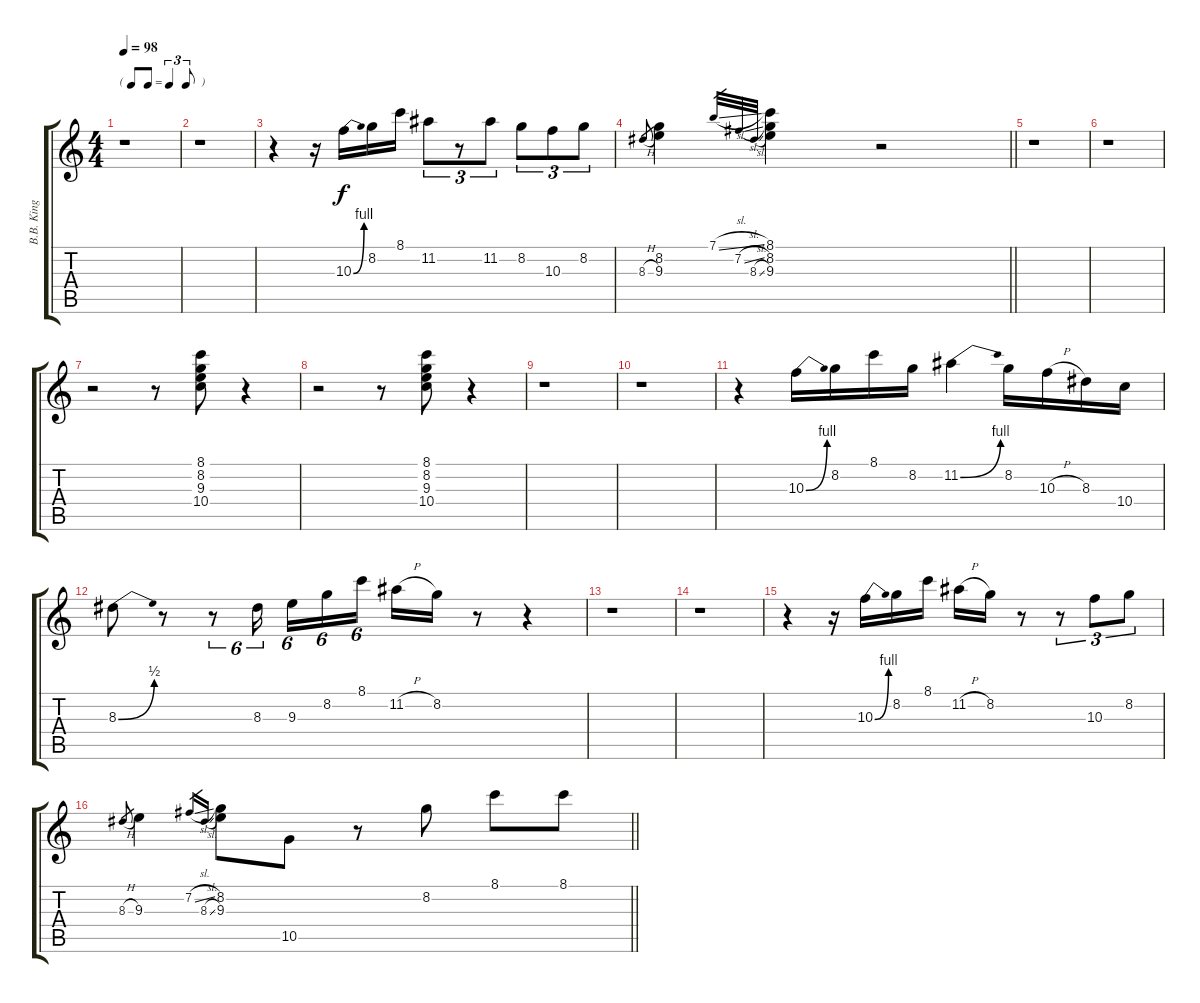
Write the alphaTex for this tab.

\track ("B.B. King - Electric Guitar" "B.B. King ") {instrument overdrivenguitar}
\staff {score tabs}
\tuning (E4 B3 G3 D3 A2 E2) {hide}
\ts (4 4)
\tf triplet8th
\tempo 98
\clef g2
\ks c
r.1{dy f} |
r.1 |
r.4 r.16 10.3{be (bend 0 0 60 4)}.16 8.2.16 8.1.16 11.2.8{tu (3 2)} r.8{tu (3 2)} 11.2.8{tu (3 2)} 8.2.8{tu (3 2)} 10.3.8{tu (3 2)} 8.2.8{tu (3 2)} |
\barLineRight lightlight
8.3{h}.8{gr} (8.2 9.3).4 7.1{sl}.32{gr} 7.2{sl}.32{gr} 8.3{sl}.32{gr} (8.1 8.2 9.3).4 r.2 |
r.1 |
r.1 |
r.2 r.8 (8.1 8.2 9.3 10.4).8 r.4 |
r.2 r.8 (8.1 8.2 9.3 10.4).8 r.4 |
r.1 |
r.1 |
r.4 10.3{be (bend 0 0 60 4)}.16 8.2.16 8.1.16 8.2.16 11.2{be (bend 0 0 60 4)}.4 8.2.16 10.3{h}.16 8.3.16 10.4.16 |
8.3{be (bend 0 0 60 2)}.8 r.8 r.8{tu (6 4)} 8.3.16{tu (6 4) beam splitsecondary} 9.3.16{tu (6 4)} 8.2.16{tu (6 4)} 8.1.16{tu (6 4)} 11.2{h}.16 8.2.16 r.8 r.4 |
r.1 |
r.1 |
r.4 r.16 10.3{be (bend 0 0 60 4)}.16 8.2.16 8.1.16 11.2{h}.16 8.2.16 r.8 r.8{tu (3 2)} 10.3.8{tu (3 2)} 8.2.8{tu (3 2)} |
\barLineRight lightlight
8.3{h}.8{gr} 9.3.4 7.2{sl}.16{gr} 8.3{sl}.16{gr} (8.2 9.3).8 10.5.8 r.8 8.2.8 8.1.8 8.1.8
